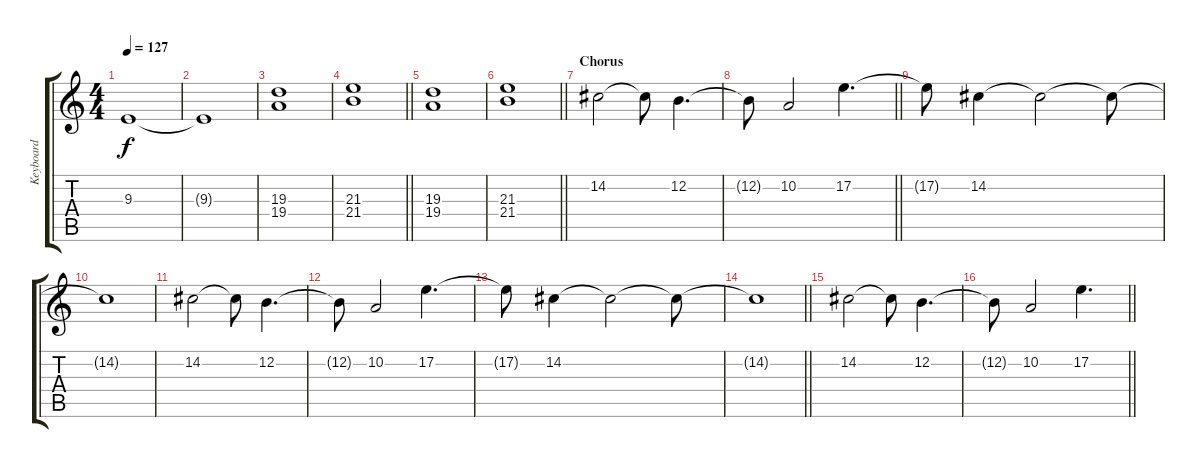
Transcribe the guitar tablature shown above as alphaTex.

\track ("Keyboard" "Keyboard") {instrument synthstrings1}
\staff {score tabs}
\tuning (E4 B3 G3 D3 A2 E2) {hide}
\ts (4 4)
\tempo 127
\clef g2
\ks c
9.3{t}.1{dy f} |
9.3{t}.1 |
(19.3 19.4).1 |
\barLineRight lightlight
(21.3 21.4).1 |
(19.3 19.4).1 |
\barLineRight lightlight
(21.3 21.4).1 |
\section ("" "Chorus")
14.2.2{volume 10} 14.2{t}.8 12.2.4{d} |
\barLineRight lightlight
12.2{t}.8 10.2.2 17.2.4{d} |
17.2{t}.8 14.2.4 14.2{t}.2 14.2{t}.8 |
14.2{t}.1 |
14.2.2 14.2{t}.8 12.2.4{d} |
12.2{t}.8 10.2.2 17.2.4{d} |
17.2{t}.8 14.2.4 14.2{t}.2 14.2{t}.8 |
\barLineRight lightlight
14.2{t}.1 |
14.2.2 14.2{t}.8 12.2.4{d} |
\barLineRight lightlight
12.2{t}.8 10.2.2 17.2.4{d}
